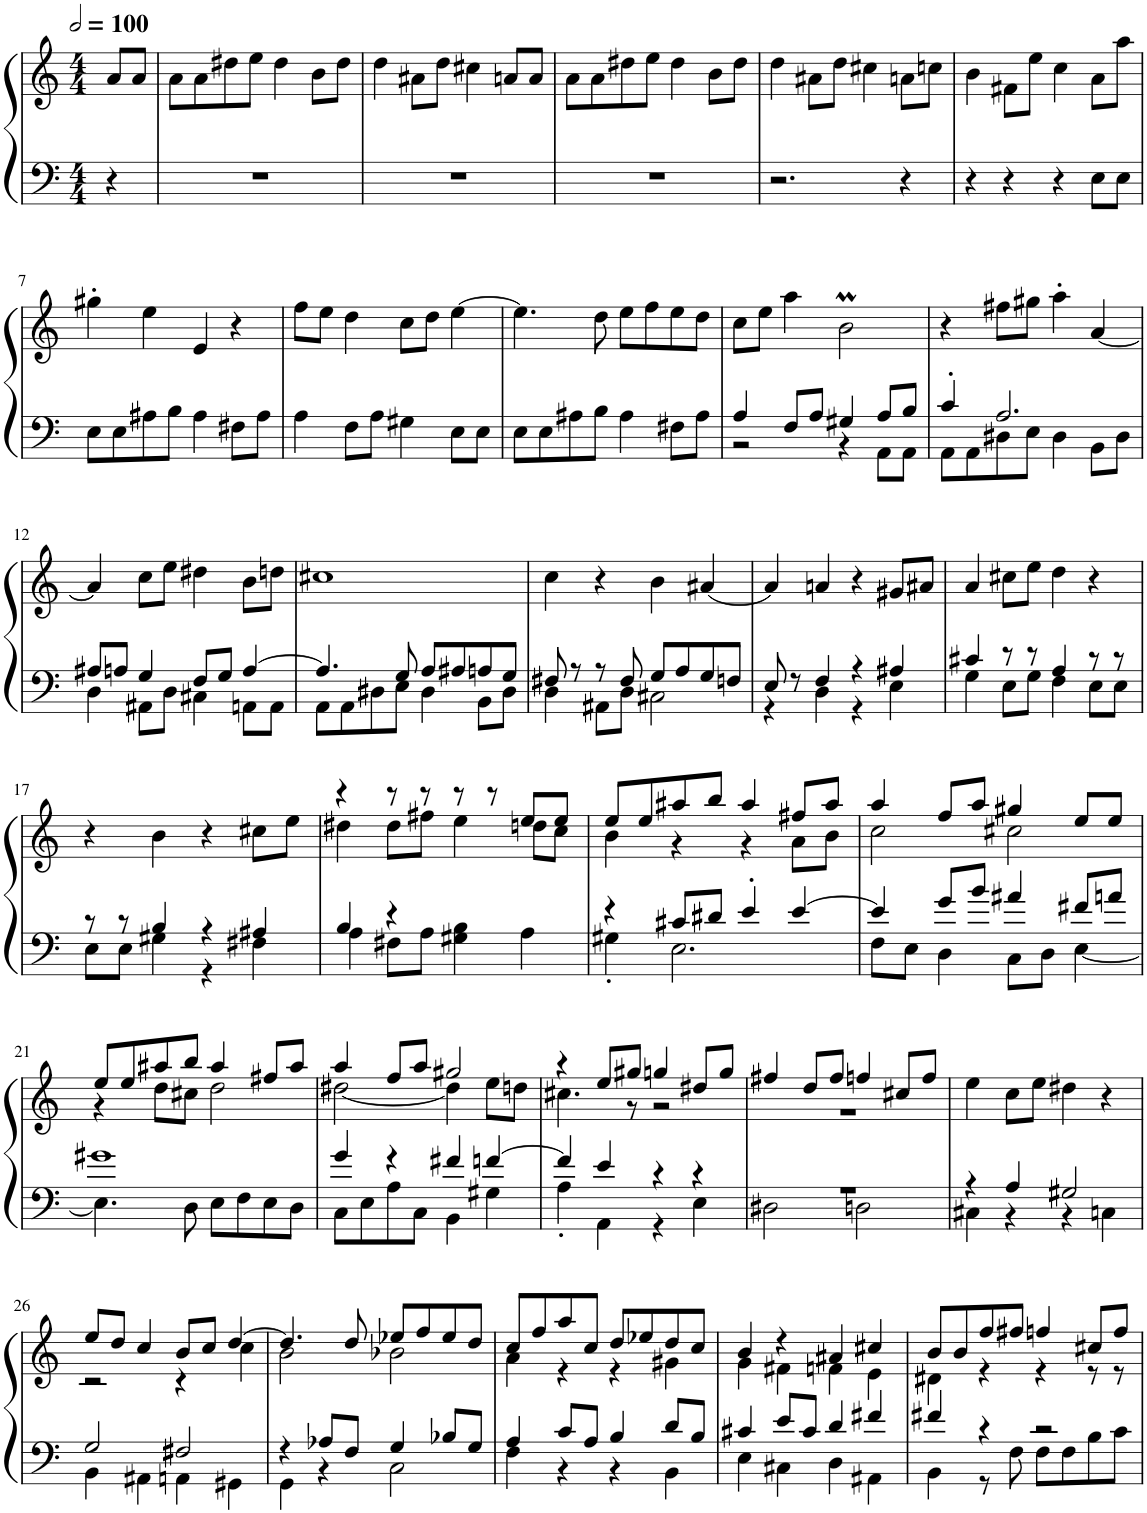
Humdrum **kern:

**kern	**kern
*part1	*part1
*staff2	*staff1
*I"Piano	*
*I'Pno.	*
*clefF4	*clefG2
*k[]	*k[]
*M4/4	*M4/4
*MM200	*MM200
=1	=1
4r	8a/L
.	8a/J
=2	=2
1r	8a\L
.	8a\
.	8dd#X\
.	8ee\J
.	4dd#\
.	8b\L
.	8dd#\J
=3	=3
1r	4dd\
.	8a#X\L
.	8dd\J
.	4cc#X\
.	8an/L
.	8a/J
=4	=4
1r	8a\L
.	8a\
.	8dd#X\
.	8ee\J
.	4dd#\
.	8b\L
.	8dd#\J
=5	=5
2.r	4dd\
.	8a#X\L
.	8dd\J
.	4cc#X\
4r	8an\L
.	8ccn\J
=6	=6
4r	4b\
4r	8f#X\L
.	8ee\J
4r	4cc\
8E\L	8a\L
8E\J	8aa\J
!!LO:LB:g=z
=7	=7
8E\L	4gg#X'\
8E\	.
8A#X\	4ee\
8B\J	.
4A#\	4e/
8F#X\L	4r
8A#\J	.
=8	=8
4A\	8ff\L
.	8ee\J
8F\L	4dd\
8A\J	.
4G#X\	8cc\L
.	8dd\J
8E\L	[4ee\
8E\J	.
=9	=9
8E\L	4.ee\]
8E\	.
8A#X\	.
8B\J	8dd\
4A#\	8ee\L
.	8ff\
8F#X\L	8ee\
8A#\J	8dd\J
=10	=10
*^	*
4A/	2r	8cc\L
.	.	8ee\J
8F/L	.	4aa\
8A/J	.	.
4G#X/	4r	2bm\
8A/L	8AA\L	.
8B/J	8AA\J	.
=11	=11	=11
4c'/	8AA\L	4r
.	8AA\	.
2.A/	8D#X\	8ff#X\L
.	8E\J	8gg#X\J
.	4D#\	4aa'\
.	8BB\L	[4a/
.	8D#\J	.
!!LO:LB:g=z
=12	=12	=12
8A#X/L	4D\	4a/]
8An/J	.	.
4G/	8AA#X\L	8cc\L
.	8D\J	8ee\J
8F/L	4C#X\	4dd#X\
8G/J	.	.
[4A/	8AAn\L	8b\L
.	8AA\J	8ddn\J
=13	=13	=13
4.A/]	8AA\L	1cc#X
.	8AA\	.
.	8D#X\	.
8G/	8E\J	.
8A/L	4D#\	.
8A#X/	.	.
8An/	8BB\L	.
8G/J	8D#\J	.
=14	=14	=14
8F#X/	4D\	4cc\
8r	.	.
8r	8AA#X\L	4r
8F#/	8D\J	.
8G/L	2C#X\	4b\
8A/	.	.
8G/	.	[4a#X/
8Fn/J	.	.
=15	=15	=15
8E/	4r	4a#/]
8r	.	.
4F/	4D\	4an/
4r	4r	4r
4A#X/	4E\	8g#X/L
.	.	8a#X/J
=16	=16	=16
4c#X/	4G\	4a/
8r	8E\L	8cc#X\L
8r	8G\J	8ee\J
4A/	4F\	4dd\
8r	8E\L	4r
8r	8E\J	.
!!LO:LB:g=z
=17	=17	=17
8r	8E\L	4r
8r	8E\J	.
4B/	4G#X\	4b\
4r	4r	4r
4A#X/	4F#X\	8cc#X\L
.	.	8ee\J
=18	=18	=18
*	*	*^
4B/	4A\	4r	4dd#X\
4r	8F#X\L	8r	8dd#\L
.	8A\J	8r	8ff#X\J
4G#X\ 4B\	2ryy	8r	4ee\
.	.	8r	.
4A\	.	8ee/L	8ddn\L
.	.	8ee/J	8cc\J
=19	=19	=19	=19
4r	4G#X'\	8ee/L	4b\
.	.	8ee/	.
8c#X/L	2.E\	8aa#X/	4r
8d#X/J	.	8bb/J	.
4e'/	.	4aa#/	4r
[4e/	.	8ff#X/L	8a\L
.	.	8aa#/J	8b\J
=20	=20	=20	=20
4e/]	8F\L	4aa/	2cc\
.	8E\J	.	.
8g/L	4D\	8ff/L	.
8b/J	.	8aa/J	.
4a#X/	8C\L	4gg#X/	2cc#X\
.	8D\J	.	.
8f#X/L	[4E\	8ee/L	.
8an/J	.	8ee/J	.
!!LO:LB:g=z	!!
=21	=21	=21	=21
1g#X	4.E\]	8ee/L	4r
.	.	8ee/	.
.	.	8aa#X/	8dd\L
.	8D\	8bb/J	8cc#X\J
.	8E\L	4aa#/	2dd\
.	8F\	.	.
.	8E\	8ff#X/L	.
.	8D\J	8aa#/J	.
=22	=22	=22	=22
4g/	8C\L	4aa/	[2dd#X\
.	8E\	.	.
4r	8A\	8ff/L	.
.	8C\J	8aa/J	.
4f#X/	4BB\	2gg#X/	4dd#\]
[4fn/	4G#X\	.	8ee\L
.	.	.	8ddn\J
=23	=23	=23	=23
4f/]	4A'\	4r	4.cc#X\
4e/	4AA\	8ee/L	.
.	.	8gg#X/J	8r
4r	4r	4ggn/	2r
4r	4E\	8dd#X/L	.
.	.	8gg/J	.
=24	=24	=24	=24
1r	2D#X\	4ff#X/	1r
.	.	8dd/L	.
.	.	8ff#/J	.
.	2Dn\	4ffn/	.
.	.	8cc#X/L	.
.	.	8ff/J	.
*	*	*v	*v
=25	=25	=25
4r	4C#X\	4ee\
4A/	4r	8cc\L
.	.	8ee\J
2G#X/	4r	4dd#X\
.	4Cn\	4r
!!LO:LB:g=z
=26	=26	=26
*	*	*^
2G/	4BB\	8ee/L	2r
.	.	8dd/J	.
.	4AA#X\	4cc/	.
2F#X/	4AAn\	8b/L	4r
.	.	8cc/J	.
.	4GG#X\	[4dd/	4cc\
=27	=27	=27	=27
4r	4GG\	4.dd/]	2b\
8A-X/L	4r	.	.
8F/J	.	8dd/	.
4G/	2C\	8ee-X/L	2b-X\
.	.	8ff/	.
8B-X/L	.	8ee-/	.
8G/J	.	8dd/J	.
=28	=28	=28	=28
4A/	4F\	8cc/L	4a\
.	.	8ff/	.
8c/L	4r	8aa/	4r
8A/J	.	8cc/J	.
4B/	4r	8dd/L	4r
.	.	8ee-X/	.
8d/L	4BB\	8dd/	4g#X\
8B/J	.	8cc/J	.
=29	=29	=29	=29
4c#X/	4E\	4b/	4g\
8e/L	4C#X\	4r	4f#X\
8c#/J	.	.	.
4d/	4D\	4a#X/	4fn\
4f#X/	4AA#X\	4cc#X/	4e\
=30	=30	=30	=30
4f#X/	4BB\	8b/L	4d#X\
.	.	8b/	.
4r	8r	8ff/	4r
.	8F\	8ff#X/J	.
2r	8F\L	4ffn/	4r
.	8F\	.	.
.	8B\	8cc#X/L	8r
.	8c\J	8ff/J	8r
*v	*v	*	*
*	*v	*v
=	=
*-	*-
